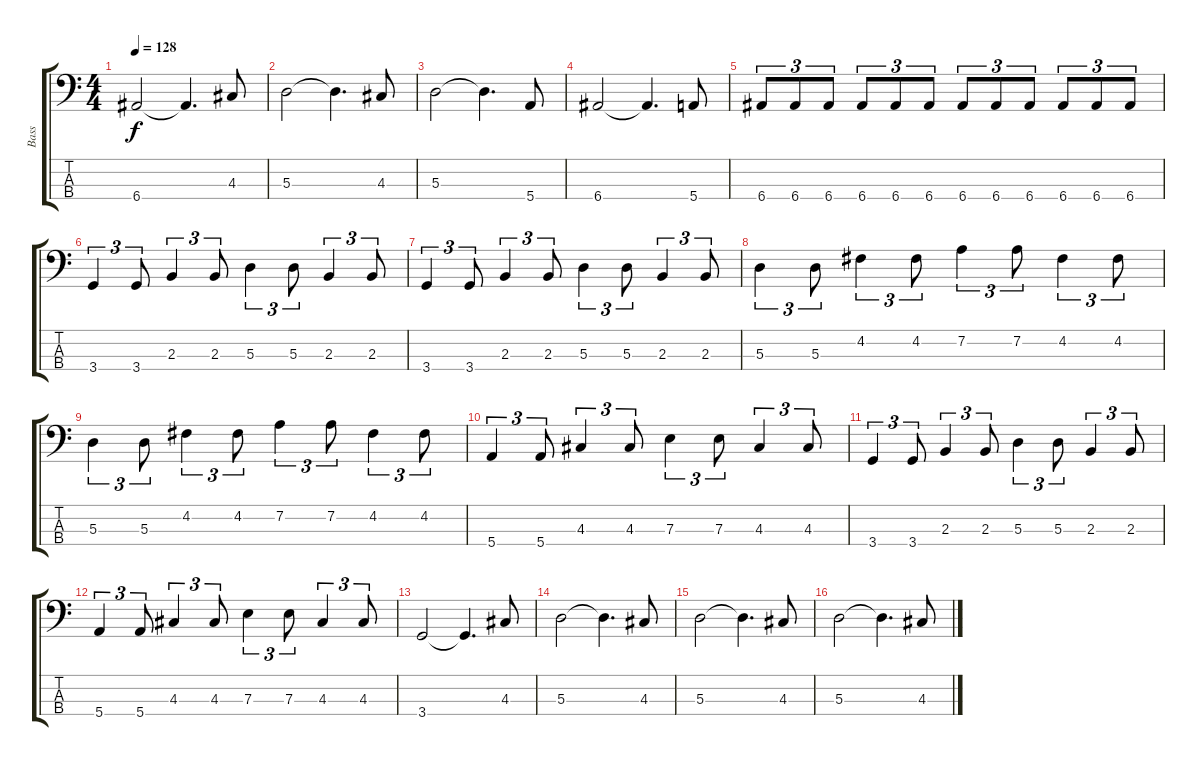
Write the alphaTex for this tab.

\track ("Bass" "Bass") {instrument electricbasspick}
\staff {score tabs}
\tuning (G2 D2 A1 E1) {hide}
\ts (4 4)
\tempo 128
\clef f4
\ks c
6.4.2{dy f} 6.4{t}.4{d} 4.3.8 |
5.3.2 5.3{t}.4{d} 4.3.8 |
5.3.2 5.3{t}.4{d} 5.4.8 |
6.4.2 6.4{t}.4{d} 5.4.8 |
6.4.8{tu (3 2)} 6.4.8{tu (3 2)} 6.4.8{tu (3 2)} 6.4.8{tu (3 2)} 6.4.8{tu (3 2)} 6.4.8{tu (3 2)} 6.4.8{tu (3 2)} 6.4.8{tu (3 2)} 6.4.8{tu (3 2)} 6.4.8{tu (3 2)} 6.4.8{tu (3 2)} 6.4.8{tu (3 2)} |
3.4.4{tu (3 2)} 3.4.8{tu (3 2)} 2.3.4{tu (3 2)} 2.3.8{tu (3 2)} 5.3.4{tu (3 2)} 5.3.8{tu (3 2)} 2.3.4{tu (3 2)} 2.3.8{tu (3 2)} |
3.4.4{tu (3 2)} 3.4.8{tu (3 2)} 2.3.4{tu (3 2)} 2.3.8{tu (3 2)} 5.3.4{tu (3 2)} 5.3.8{tu (3 2)} 2.3.4{tu (3 2)} 2.3.8{tu (3 2)} |
5.3.4{tu (3 2)} 5.3.8{tu (3 2)} 4.2.4{tu (3 2)} 4.2.8{tu (3 2)} 7.2.4{tu (3 2)} 7.2.8{tu (3 2)} 4.2.4{tu (3 2)} 4.2.8{tu (3 2)} |
5.3.4{tu (3 2)} 5.3.8{tu (3 2)} 4.2.4{tu (3 2)} 4.2.8{tu (3 2)} 7.2.4{tu (3 2)} 7.2.8{tu (3 2)} 4.2.4{tu (3 2)} 4.2.8{tu (3 2)} |
5.4.4{tu (3 2)} 5.4.8{tu (3 2)} 4.3.4{tu (3 2)} 4.3.8{tu (3 2)} 7.3.4{tu (3 2)} 7.3.8{tu (3 2)} 4.3.4{tu (3 2)} 4.3.8{tu (3 2)} |
3.4.4{tu (3 2)} 3.4.8{tu (3 2)} 2.3.4{tu (3 2)} 2.3.8{tu (3 2)} 5.3.4{tu (3 2)} 5.3.8{tu (3 2)} 2.3.4{tu (3 2)} 2.3.8{tu (3 2)} |
5.4.4{tu (3 2)} 5.4.8{tu (3 2)} 4.3.4{tu (3 2)} 4.3.8{tu (3 2)} 7.3.4{tu (3 2)} 7.3.8{tu (3 2)} 4.3.4{tu (3 2)} 4.3.8{tu (3 2)} |
3.4.2 3.4{t}.4{d} 4.3.8 |
5.3.2 5.3{t}.4{d} 4.3.8 |
5.3.2 5.3{t}.4{d} 4.3.8 |
5.3.2 5.3{t}.4{d} 4.3.8
